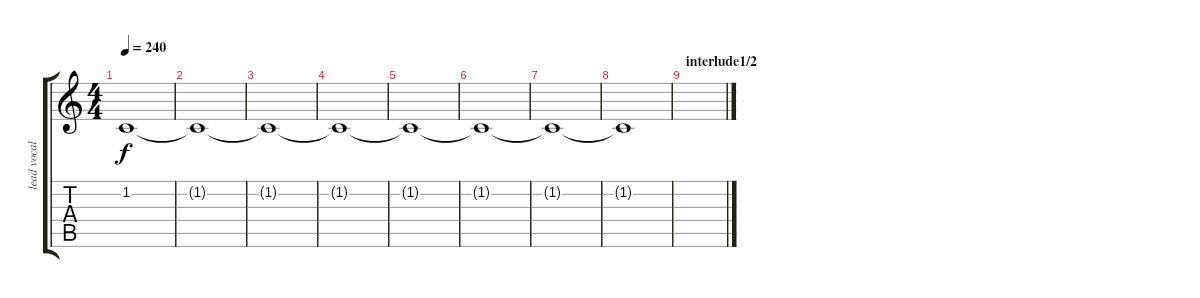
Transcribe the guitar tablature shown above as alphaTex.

\track ("lead vocals(fabio lione)" "lead vocal") {instrument flute}
\staff {score tabs}
\tuning (E4 B3 G3 D3 A2 E2) {hide}
\ts (4 4)
\tempo 240
\clef g2
\ks c
1.2.1{dy f} |
1.2{t}.1 |
1.2{t}.1 |
1.2{t}.1 |
1.2{t}.1 |
1.2{t}.1 |
1.2{t}.1 |
1.2{t}.1 |
\section ("" "interlude1/2")
